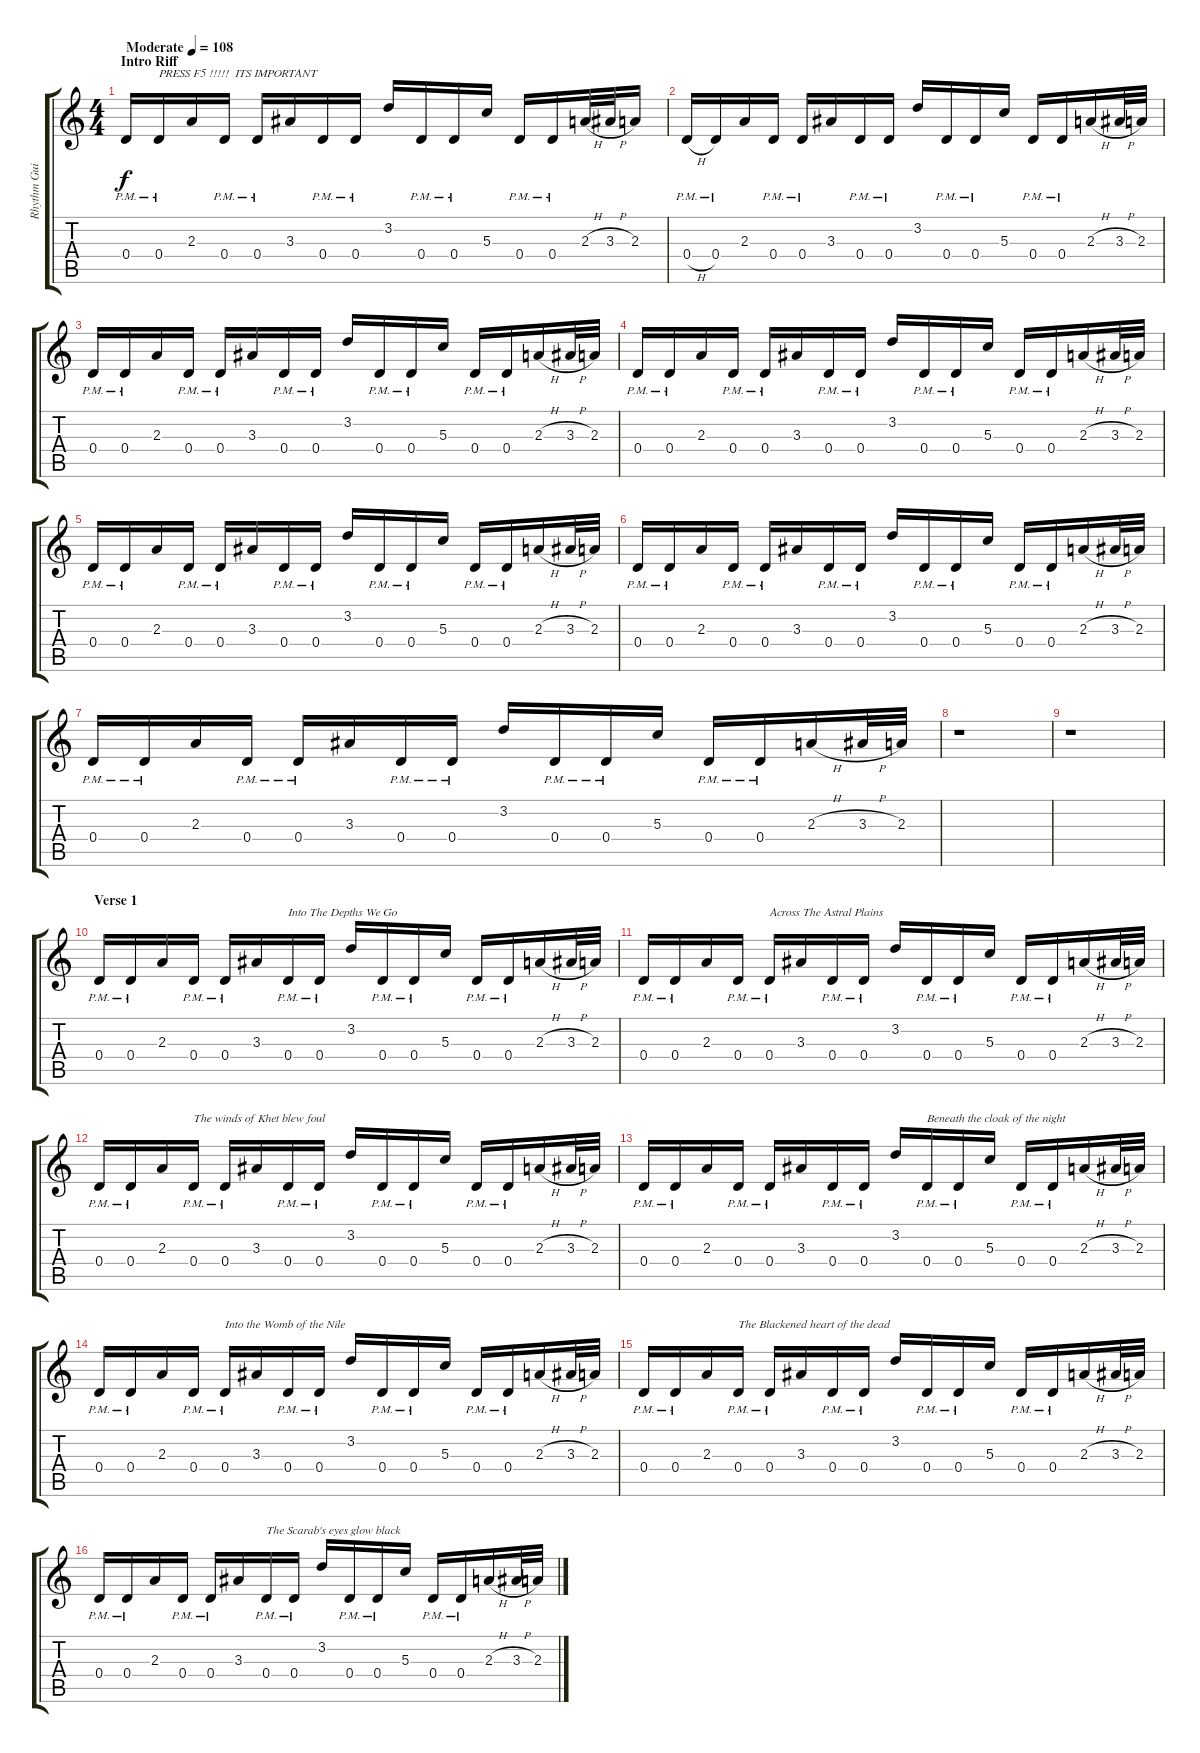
\track ("Rhythm Guitar 1" "Rhythm Gui") {instrument distortionguitar}
\staff {score tabs}
\tuning (E4 B3 G3 D3 A2 E2) {hide}
\ts (4 4)
\section ("" "Intro Riff")
\tempo (108 "Moderate")
\clef g2
\ks c
0.4{pm}.16{dy f instrument distortionguitar} 0.4{pm}.16{txt "PRESS F5 !!!!!  ITS IMPORTANT"} 2.3.16 0.4{pm}.16 0.4{pm}.16 3.3.16 0.4{pm}.16 0.4{pm}.16 3.2.16 0.4{pm}.16 0.4{pm}.16 5.3.16 0.4{pm}.16 0.4{pm}.16 2.3{h}.32 3.3{h}.32 2.3.16 |
0.4{h pm}.16 0.4{pm}.16 2.3.16 0.4{pm}.16 0.4{pm}.16 3.3.16 0.4{pm}.16 0.4{pm}.16 3.2.16 0.4{pm}.16 0.4{pm}.16 5.3.16 0.4{pm}.16 0.4{pm}.16 2.3{h}.16 3.3{h}.32 2.3.32 |
0.4{pm}.16 0.4{pm}.16 2.3.16 0.4{pm}.16 0.4{pm}.16 3.3.16 0.4{pm}.16 0.4{pm}.16 3.2.16 0.4{pm}.16 0.4{pm}.16 5.3.16 0.4{pm}.16 0.4{pm}.16 2.3{h}.16 3.3{h}.32 2.3.32 |
0.4{pm}.16 0.4{pm}.16 2.3.16 0.4{pm}.16 0.4{pm}.16 3.3.16 0.4{pm}.16 0.4{pm}.16 3.2.16 0.4{pm}.16 0.4{pm}.16 5.3.16 0.4{pm}.16 0.4{pm}.16 2.3{h}.16 3.3{h}.32 2.3.32 |
0.4{pm}.16 0.4{pm}.16 2.3.16 0.4{pm}.16 0.4{pm}.16 3.3.16 0.4{pm}.16 0.4{pm}.16 3.2.16 0.4{pm}.16 0.4{pm}.16 5.3.16 0.4{pm}.16 0.4{pm}.16 2.3{h}.16 3.3{h}.32 2.3.32 |
0.4{pm}.16 0.4{pm}.16 2.3.16 0.4{pm}.16 0.4{pm}.16 3.3.16 0.4{pm}.16 0.4{pm}.16 3.2.16 0.4{pm}.16 0.4{pm}.16 5.3.16 0.4{pm}.16 0.4{pm}.16 2.3{h}.16 3.3{h}.32 2.3.32 |
0.4{pm}.16 0.4{pm}.16 2.3.16 0.4{pm}.16 0.4{pm}.16 3.3.16 0.4{pm}.16 0.4{pm}.16 3.2.16 0.4{pm}.16 0.4{pm}.16 5.3.16 0.4{pm}.16 0.4{pm}.16 2.3{h}.16 3.3{h}.32 2.3.32 |
r.1 |
r.1 |
\section ("" "Verse 1")
0.4{pm}.16 0.4{pm}.16 2.3.16 0.4{pm}.16 0.4{pm}.16 3.3.16 0.4{pm}.16{txt "Into The Depths We Go"} 0.4{pm}.16 3.2.16 0.4{pm}.16 0.4{pm}.16 5.3.16 0.4{pm}.16 0.4{pm}.16 2.3{h}.16 3.3{h}.32 2.3.32 |
0.4{pm}.16 0.4{pm}.16 2.3.16 0.4{pm}.16 0.4{pm}.16{txt "Across The Astral Plains"} 3.3.16 0.4{pm}.16 0.4{pm}.16 3.2.16 0.4{pm}.16 0.4{pm}.16 5.3.16 0.4{pm}.16 0.4{pm}.16 2.3{h}.16 3.3{h}.32 2.3.32 |
0.4{pm}.16 0.4{pm}.16 2.3.16 0.4{pm}.16{txt "The winds of Khet blew foul"} 0.4{pm}.16 3.3.16 0.4{pm}.16 0.4{pm}.16 3.2.16 0.4{pm}.16 0.4{pm}.16 5.3.16 0.4{pm}.16 0.4{pm}.16 2.3{h}.16 3.3{h}.32 2.3.32 |
0.4{pm}.16 0.4{pm}.16 2.3.16 0.4{pm}.16 0.4{pm}.16 3.3.16 0.4{pm}.16 0.4{pm}.16 3.2.16 0.4{pm}.16{txt "Beneath the cloak of the night"} 0.4{pm}.16 5.3.16 0.4{pm}.16 0.4{pm}.16 2.3{h}.16 3.3{h}.32 2.3.32 |
0.4{pm}.16 0.4{pm}.16 2.3.16 0.4{pm}.16 0.4{pm}.16{txt "Into the Womb of the Nile"} 3.3.16 0.4{pm}.16 0.4{pm}.16 3.2.16 0.4{pm}.16 0.4{pm}.16 5.3.16 0.4{pm}.16 0.4{pm}.16 2.3{h}.16 3.3{h}.32 2.3.32 |
0.4{pm}.16 0.4{pm}.16 2.3.16 0.4{pm}.16{txt "The Blackened heart of the dead"} 0.4{pm}.16 3.3.16 0.4{pm}.16 0.4{pm}.16 3.2.16 0.4{pm}.16 0.4{pm}.16 5.3.16 0.4{pm}.16 0.4{pm}.16 2.3{h}.16 3.3{h}.32 2.3.32 |
0.4{pm}.16 0.4{pm}.16 2.3.16 0.4{pm}.16 0.4{pm}.16 3.3.16 0.4{pm}.16{txt "The Scarab's eyes glow black"} 0.4{pm}.16 3.2.16 0.4{pm}.16 0.4{pm}.16 5.3.16 0.4{pm}.16 0.4{pm}.16 2.3{h}.16 3.3{h}.32 2.3.32
